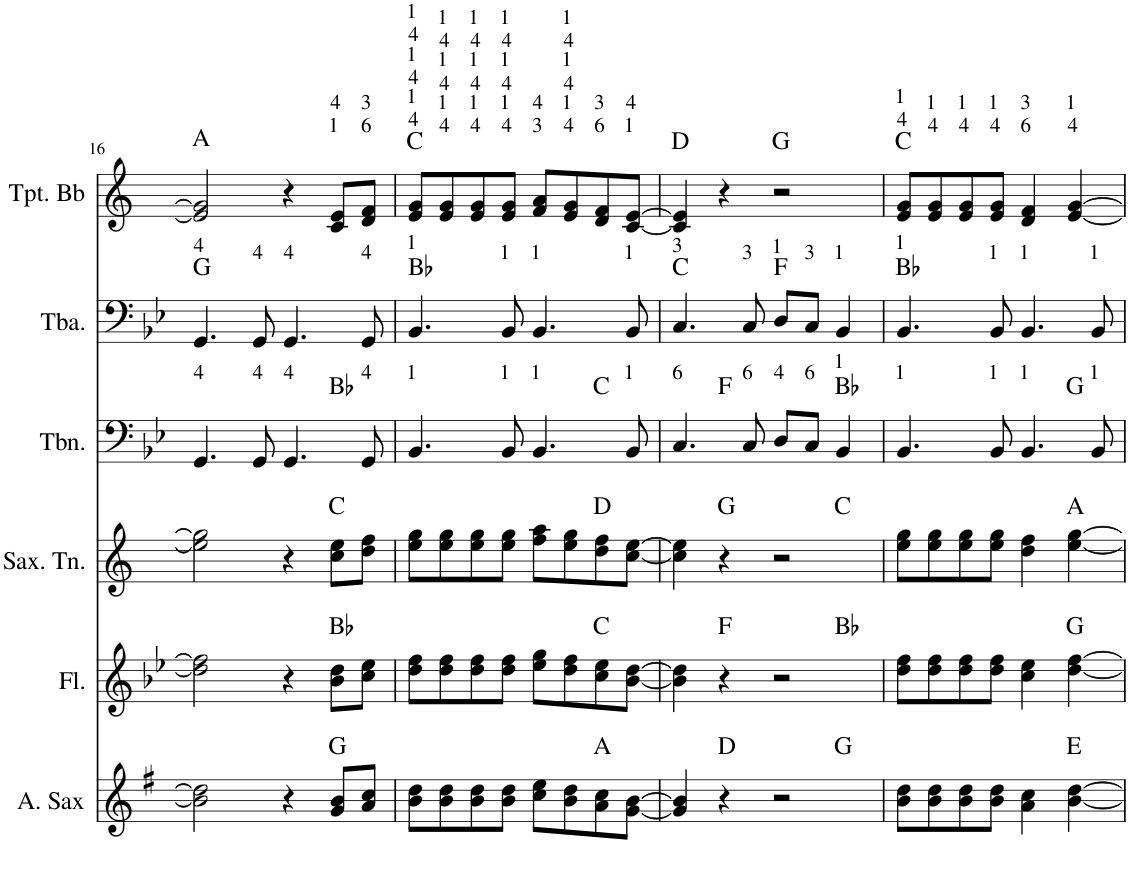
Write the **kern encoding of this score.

**kern	**harte	**kern	**harte	**kern	**harte	**kern	**harte	**kern	**harte	**kern	**harte
*part6	*part6	*part5	*part5	*part4	*part4	*part3	*part3	*part2	*part2	*part1	*part1
*staff6	*	*staff5	*	*staff4	*	*staff3	*	*staff2	*	*staff1	*
*I"Saxofone Alto	*	*I"Flauta Transversal	*	*I"Saxofone Tenor	*	*I"Trombone	*	*I"Tuba	*	*I"Trompete Bb	*
*	*	*I'Fl.	*	*I'Sax. Tn.	*	*I'Tbn.	*	*I'Tba.	*	*I'Tpt. Bb	*
!!LO:PB:g=z
*clefG2	*	*clefG2	*	*clefG2	*	*clefF4	*	*clefF4	*	*clefG2	*
*Trd5c9	*	*	*	*Trd8c14	*	*	*	*	*	*Trd1c2	*
*k[f#]	*	*k[b-e-]	*	*k[]	*	*k[b-e-]	*	*k[b-e-]	*	*k[]	*
*M4/4	*	*M4/4	*	*M4/4	*	*M4/4	*	*M4/4	*	*M4/4	*
=16	=16	=16	=16	=16	=16	=16	=16	=16	=16	=16	=16
!	!	!	!	!	!	!	!	!LO:TX:a:t=4	!	!	!
!	!	!	!	!	!	!LO:TX:a:t=4	!	!	!	!	!
*	*	*	*	*	*	*^	*	*	*	*	*
2b\] 2dd\]	.	2dd\] 2ff\]	.	2ee\] 2gg\]	.	4.GG/	2.ryy	.	4.GG/	G:maj	2e/] 2g/]	A:maj
!	!	!	!	!	!	!	!	!	!LO:TX:a:t=4	!	!	!
!	!	!	!	!	!	!LO:TX:a:t=4	!	!	!	!	!	!
.	.	.	.	.	.	8GG/	.	.	8GG/	.	.	.
!	!	!	!	!	!	!	!	!	!LO:TX:a:t=4	!	!	!
!	!	!	!	!	!	!LO:TX:a:t=4	!	!	!	!	!	!
4r	.	4r	.	4r	.	4.GG/	.	.	4.GG/	.	4r	.
!	!	!	!	!	!	!	!	!	!	!	!LO:TX:a:t=4	!
!	!	!	!	!	!	!	!	!	!	!	!LO:TX:a:t=1	!
8g/ 8b/L	G:maj	8b-\ 8dd\L	Bb:maj	8cc\ 8ee\L	C:maj	.	4ryy	Bb:maj	.	.	8cn/ 8e/L	.
!	!	!	!	!	!	!	!	!	!	!	!LO:TX:a:t=3	!
!	!	!	!	!	!	!	!	!	!	!	!LO:TX:a:t=6	!
!	!	!	!	!	!	!	!	!	!LO:TX:a:t=4	!	!	!
!	!	!	!	!	!	!LO:TX:a:t=4	!	!	!	!	!	!
8a/ 8cc/J	.	8cc\ 8ee-\J	.	8dd\ 8ff\J	.	8GG/	.	.	8GG/	.	8d/ 8f/J	.
=17	=17	=17	=17	=17	=17	=17	=17	=17	=17	=17	=17	=17
!	!	!	!	!	!	!	!	!	!	!	!LO:TX:a:t=1	!
!	!	!	!	!	!	!	!	!	!	!	!LO:TX:a:t=4	!
!	!	!	!	!	!	!	!	!	!	!	!LO:TX:a:t=1	!
!	!	!	!	!	!	!	!	!	!	!	!LO:TX:a:t=4	!
!	!	!	!	!	!	!	!	!	!	!	!LO:TX:a:t=1	!
!	!	!	!	!	!	!	!	!	!	!	!LO:TX:a:t=4	!
!	!	!	!	!	!	!	!	!	!LO:TX:a:t=1	!	!	!
!	!	!	!	!	!	!LO:TX:a:t=1	!	!	!	!	!	!
8b\ 8dd\L	.	8dd\ 8ff\L	.	8ee\ 8gg\L	.	4.BB-/	2.ryy	.	4.BB-/	Bb:maj	8e/ 8g/L	C:maj
!	!	!	!	!	!	!	!	!	!	!	!LO:TX:a:t=1	!
!	!	!	!	!	!	!	!	!	!	!	!LO:TX:a:t=4	!
!	!	!	!	!	!	!	!	!	!	!	!LO:TX:a:t=1	!
!	!	!	!	!	!	!	!	!	!	!	!LO:TX:a:t=4	!
!	!	!	!	!	!	!	!	!	!	!	!LO:TX:a:t=1	!
!	!	!	!	!	!	!	!	!	!	!	!LO:TX:a:t=4	!
8b\ 8dd\	.	8dd\ 8ff\	.	8ee\ 8gg\	.	.	.	.	.	.	8e/ 8g/	.
!	!	!	!	!	!	!	!	!	!	!	!LO:TX:a:t=1	!
!	!	!	!	!	!	!	!	!	!	!	!LO:TX:a:t=4	!
!	!	!	!	!	!	!	!	!	!	!	!LO:TX:a:t=1	!
!	!	!	!	!	!	!	!	!	!	!	!LO:TX:a:t=4	!
!	!	!	!	!	!	!	!	!	!	!	!LO:TX:a:t=1	!
!	!	!	!	!	!	!	!	!	!	!	!LO:TX:a:t=4	!
8b\ 8dd\	.	8dd\ 8ff\	.	8ee\ 8gg\	.	.	.	.	.	.	8e/ 8g/	.
!	!	!	!	!	!	!	!	!	!	!	!LO:TX:a:t=1	!
!	!	!	!	!	!	!	!	!	!	!	!LO:TX:a:t=4	!
!	!	!	!	!	!	!	!	!	!	!	!LO:TX:a:t=1	!
!	!	!	!	!	!	!	!	!	!	!	!LO:TX:a:t=4	!
!	!	!	!	!	!	!	!	!	!	!	!LO:TX:a:t=1	!
!	!	!	!	!	!	!	!	!	!	!	!LO:TX:a:t=4	!
!	!	!	!	!	!	!	!	!	!LO:TX:a:t=1	!	!	!
!	!	!	!	!	!	!LO:TX:a:t=1	!	!	!	!	!	!
8b\ 8dd\J	.	8dd\ 8ff\J	.	8ee\ 8gg\J	.	8BB-/	.	.	8BB-/	.	8e/ 8g/J	.
!	!	!	!	!	!	!	!	!	!	!	!LO:TX:a:t=4	!
!	!	!	!	!	!	!	!	!	!	!	!LO:TX:a:t=3	!
!	!	!	!	!	!	!	!	!	!LO:TX:a:t=1	!	!	!
!	!	!	!	!	!	!LO:TX:a:t=1	!	!	!	!	!	!
8cc\ 8ee\L	.	8ee-\ 8gg\L	.	8ff\ 8aa\L	.	4.BB-/	.	.	4.BB-/	.	8f/ 8a/L	.
!	!	!	!	!	!	!	!	!	!	!	!LO:TX:a:t=1	!
!	!	!	!	!	!	!	!	!	!	!	!LO:TX:a:t=4	!
!	!	!	!	!	!	!	!	!	!	!	!LO:TX:a:t=1	!
!	!	!	!	!	!	!	!	!	!	!	!LO:TX:a:t=4	!
!	!	!	!	!	!	!	!	!	!	!	!LO:TX:a:t=1	!
!	!	!	!	!	!	!	!	!	!	!	!LO:TX:a:t=4	!
8b\ 8dd\	.	8dd\ 8ff\	.	8ee\ 8gg\	.	.	.	.	.	.	8e/ 8g/	.
!	!	!	!	!	!	!	!	!	!	!	!LO:TX:a:t=3	!
!	!	!	!	!	!	!	!	!	!	!	!LO:TX:a:t=6	!
8a\ 8ccn\	A:maj	8cc\ 8ee-\	C:maj	8dd\ 8ffn\	D:maj	.	4ryy	C:maj	.	.	8d/ 8f/	.
!	!	!	!	!	!	!	!	!	!	!	!LO:TX:a:t=4	!
!	!	!	!	!	!	!	!	!	!	!	!LO:TX:a:t=1	!
!	!	!	!	!	!	!	!	!	!LO:TX:a:t=1	!	!	!
!	!	!	!	!	!	!LO:TX:a:t=1	!	!	!	!	!	!
[8g\ [8b\J	.	[8b-\ [8dd\J	.	[8cc\ [8ee\J	.	8BB-/	.	.	8BB-/	.	[8c/ [8e/J	.
=18	=18	=18	=18	=18	=18	=18	=18	=18	=18	=18	=18	=18
!	!	!	!	!	!	!	!	!	!LO:TX:a:t=3	!	!	!
!	!	!	!	!	!	!LO:TX:a:t=6	!	!	!	!	!	!
*^	*	*^	*	*^	*	*	*	*	*	*	*	*
4g/] 4b/]	2.ryy	.	4b-\] 4dd\]	2.ryy	.	4cc\] 4ee\]	2.ryy	.	4.C/	4ryy	.	4.C/	C:maj	4c/] 4e/]	D:maj
4r	.	D:maj	4r	.	F:maj	4r	.	G:maj	.	2.ryy	F:maj	.	.	4r	.
!	!	!	!	!	!	!	!	!	!	!	!	!LO:TX:a:t=3	!	!	!
!	!	!	!	!	!	!	!	!	!LO:TX:a:t=6	!	!	!	!	!	!
.	.	.	.	.	.	.	.	.	8C/	.	.	8C/	.	.	.
!	!	!	!	!	!	!	!	!	!	!	!	!LO:TX:a:t=1	!	!	!
!	!	!	!	!	!	!	!	!	!LO:TX:a:t=4	!	!	!	!	!	!
2r	.	.	2r	.	.	2r	.	.	8D/L	.	.	8D/L	F:maj	2r	G:maj
!	!	!	!	!	!	!	!	!	!	!	!	!LO:TX:a:t=3	!	!	!
!	!	!	!	!	!	!	!	!	!LO:TX:a:t=6	!	!	!	!	!	!
.	.	.	.	.	.	.	.	.	8C/J	.	.	8C/J	.	.	.
!	!	!	!	!	!	!	!	!	!	!	!	!LO:TX:a:t=1	!	!	!
!	!	!	!	!	!	!	!	!	!LO:TX:a:t=1	!	!	!	!	!	!
.	4ryy	G:maj	.	4ryy	Bb:maj	.	4ryy	C:maj	4BB-/	.	Bb:maj	4BB-/	.	.	.
=19	=19	=19	=19	=19	=19	=19	=19	=19	=19	=19	=19	=19	=19	=19	=19
!	!	!	!	!	!	!	!	!	!	!	!	!	!	!LO:TX:a:t=1	!
!	!	!	!	!	!	!	!	!	!	!	!	!	!	!LO:TX:a:t=4	!
!	!	!	!	!	!	!	!	!	!	!	!	!LO:TX:a:t=1	!	!	!
!	!	!	!	!	!	!	!	!	!LO:TX:a:t=1	!	!	!	!	!	!
*v	*v	*	*	*	*	*v	*v	*	*	*	*	*	*	*	*
*	*	*v	*v	*	*	*	*	*	*	*	*	*	*
8b\ 8dd\L	.	8dd\ 8ff\L	.	8ee\ 8gg\L	.	4.BB-/	2.ryy	.	4.BB-/	Bb:maj	8e/ 8g/L	C:maj
!	!	!	!	!	!	!	!	!	!	!	!LO:TX:a:t=1	!
!	!	!	!	!	!	!	!	!	!	!	!LO:TX:a:t=4	!
8b\ 8dd\	.	8dd\ 8ff\	.	8ee\ 8gg\	.	.	.	.	.	.	8e/ 8g/	.
!	!	!	!	!	!	!	!	!	!	!	!LO:TX:a:t=1	!
!	!	!	!	!	!	!	!	!	!	!	!LO:TX:a:t=4	!
8b\ 8dd\	.	8dd\ 8ff\	.	8ee\ 8gg\	.	.	.	.	.	.	8e/ 8g/	.
!	!	!	!	!	!	!	!	!	!	!	!LO:TX:a:t=1	!
!	!	!	!	!	!	!	!	!	!	!	!LO:TX:a:t=4	!
!	!	!	!	!	!	!	!	!	!LO:TX:a:t=1	!	!	!
!	!	!	!	!	!	!LO:TX:a:t=1	!	!	!	!	!	!
8b\ 8dd\J	.	8dd\ 8ff\J	.	8ee\ 8gg\J	.	8BB-/	.	.	8BB-/	.	8e/ 8g/J	.
!	!	!	!	!	!	!	!	!	!	!	!LO:TX:a:t=3	!
!	!	!	!	!	!	!	!	!	!	!	!LO:TX:a:t=6	!
!	!	!	!	!	!	!	!	!	!LO:TX:a:t=1	!	!	!
!	!	!	!	!	!	!LO:TX:a:t=1	!	!	!	!	!	!
4a\ 4cc\	.	4cc\ 4ee-\	.	4dd\ 4ff\	.	4.BB-/	.	.	4.BB-/	.	4d/ 4fn/	.
!	!	!	!	!	!	!	!	!	!	!	!LO:TX:a:t=1	!
!	!	!	!	!	!	!	!	!	!	!	!LO:TX:a:t=4	!
[4b\ [4dd\	E:maj	[4dd\ [4ff\	G:maj	[4ee\ [4gg\	A:maj	.	4ryy	G:maj	.	.	[4e/ [4g/	.
!	!	!	!	!	!	!	!	!	!LO:TX:a:t=1	!	!	!
!	!	!	!	!	!	!LO:TX:a:t=1	!	!	!	!	!	!
.	.	.	.	.	.	8BB-/	.	.	8BB-/	.	.	.
*	*	*	*	*	*	*v	*v	*	*	*	*	*
=	=	=	=	=	=	=	=	=	=	=	=
*-	*-	*-	*-	*-	*-	*-	*-	*-	*-	*-	*-
